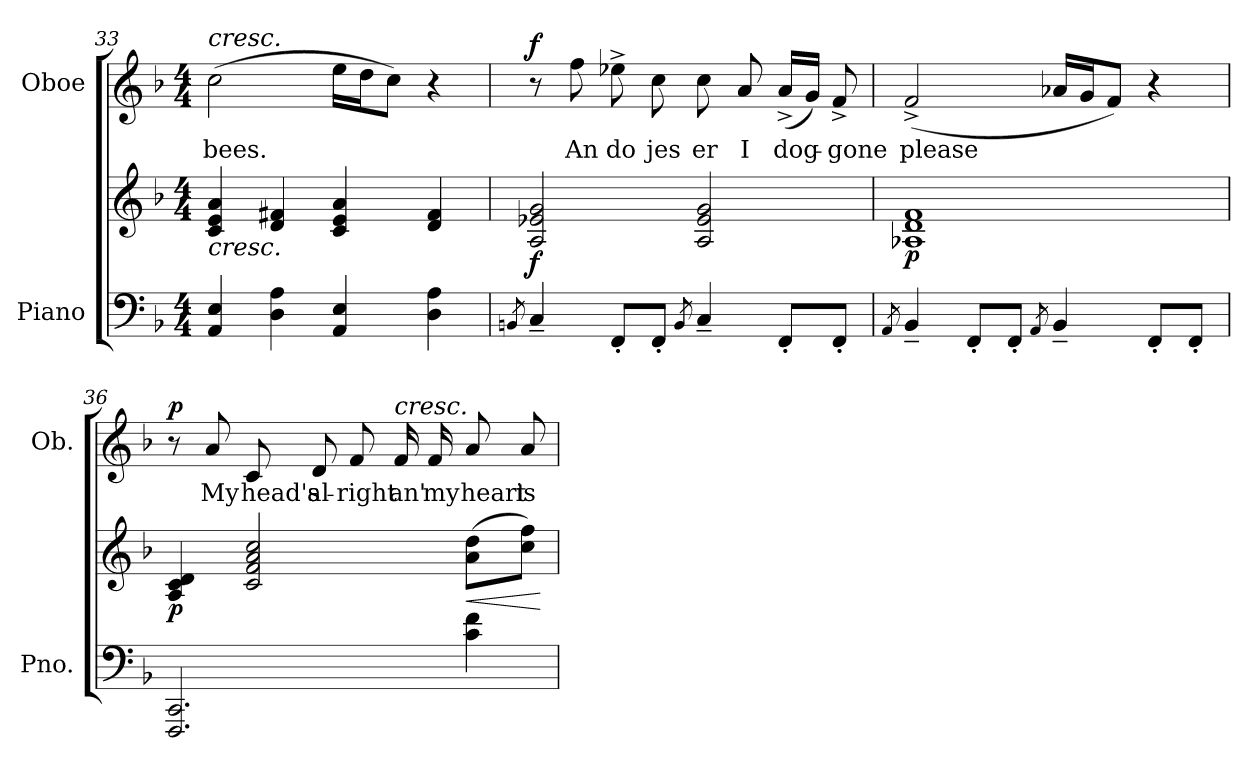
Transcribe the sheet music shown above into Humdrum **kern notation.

**kern	**kern	**dynam	**kern	**text	**dynam
*part2	*part2	*part2	*part1	*part1	*part1
*staff3	*staff2	*staff2/3	*staff1	*staff1	*staff1
*I"Piano	*	*	*I"Oboe	*	*
*I'Pno.	*	*	*I'Ob.	*	*
!!LO:LB:g=z
*clefF4	*clefG2	*	*clefG2	*	*
*k[b-]	*k[b-]	*	*k[b-]	*	*
*M4/4	*M4/4	*	*M4/4	*	*
=33	=33	=33	=33	=33	=33
!	!	!	!LO:TX:a:i:t=cresc.	!	!
!	!LO:TX:b:i:t=cresc.	!	!	!	!
!	!	!	!	!LO:LY:b	!
4AA/ 4E/	4c/ 4e/ 4a/	.	(2cc\	bees.	.
4D\ 4A\	4d/ 4f#X/	.	.	.	.
4AA/ 4E/	4c/ 4e/ 4a/	.	16ee\LL	.	.
.	.	.	16dd\J	.	.
.	.	.	8cc\J)	.	.
4D\ 4A\	4d/ 4f#/	.	4r	.	.
=34	=34	=34	=34	=34	=34
8qBBn/	.	.	.	.	.
!	!	!LO:DY:b	!	!	!LO:DY:a
4C~/	2A/ 2e-X/ 2g/	f	8r	.	f
!	!	!	!	!LO:LY:b	!
.	.	.	8ff\	An	.
!	!	!	!	!LO:LY:b	!
8FF'/L	.	.	8ee-X^\	do	.
!	!	!	!	!LO:LY:b	!
8FF'/J	.	.	8cc\	jes	.
8qBB/	.	.	.	.	.
!	!	!	!	!LO:LY:b	!
4C~/	2A/ 2e-/ 2g/	.	8cc\	er	.
!	!	!	!	!LO:LY:b	!
.	.	.	8a/	I	.
!	!	!	!	!LO:LY:b	!
8FF'/L	.	.	(16a^/LL	dog-	.
.	.	.	16g/JJ)	.	.
!	!	!	!	!LO:LY:b	!
8FF'/J	.	.	8f^/	-gone	.
=35	=35	=35	=35	=35	=35
8qAA/	.	.	.	.	.
!	!	!LO:DY:b	!	!LO:LY:b	!
4BB-~/	1A-X 1d 1f	p	(2f^/	please	.
8FF'/L	.	.	.	.	.
8FF'/J	.	.	.	.	.
8qAA/	.	.	.	.	.
4BB-~/	.	.	16a-X/LL	.	.
.	.	.	16g/J	.	.
.	.	.	8f/J)	.	.
8FF'/L	.	.	4r	.	.
8FF'/J	.	.	.	.	.
!!LO:LB:g=z
=36	=36	=36	=36	=36	=36
!	!	!LO:DY:b	!	!	!LO:DY:a
2.FFF/ 2.CC/	4A/ 4c/ 4d/	p	8r	.	p
!	!	!	!	!LO:LY:b	!
.	.	.	8a/	My	.
!	!	!	!	!LO:LY:b	!
.	2c/ 2f/ 2a/ 2cc/	.	8c/	head's	.
!	!	!	!	!LO:LY:b	!
.	.	.	8d/	al-	.
!	!	!	!	!LO:LY:b	!
.	.	.	8f/	-right	.
!	!	!	!LO:TX:a:i:t=cresc.	!	!
!	!	!	!	!LO:LY:b	!
.	.	.	16f/	an'	.
!	!	!	!	!LO:LY:b	!
.	.	.	16f/	my	.
!	!	!LO:HP:b	!	!LO:LY:b	!
4c\ 4f\	(8a\ 8dd\L	<	8a/	heart	.
!	!	!	!	!LO:LY:b	!
.	8cc\ 8ff\J)	.	8a/	is	.
.	.	[	.	.	.
=	=	=	=	=	=
*-	*-	*-	*-	*-	*-
